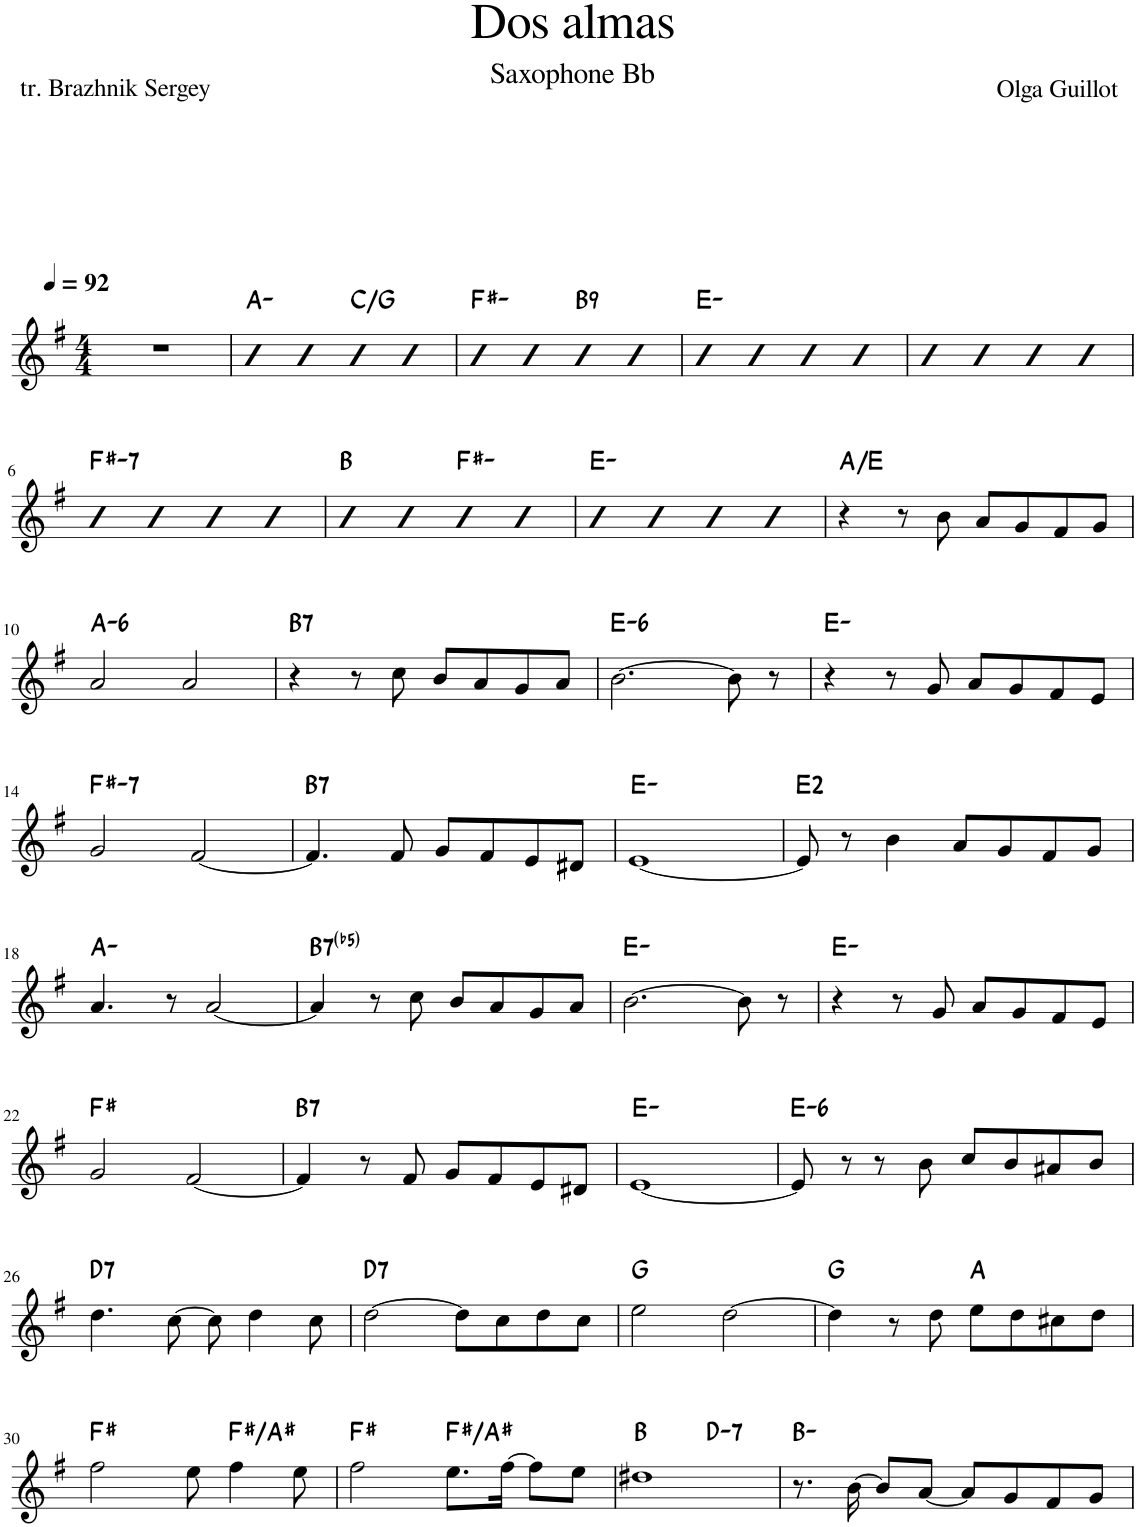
**kern	**harte
*part1	*part1
*staff1	*
*I"Saxofón soprano	*
*I'Sax. sop.	*
*clefG2	*
*ITrd1c2	*
*k[f#]	*
*M4/4	*
*MM92	*
=1	=1
1r	.
=2	=2
4b	A:min
4b	.
4b	C:maj/5
4b	.
=3	=3
4b	F#:min
4b	.
!	!LO:H:kt=9
4b	B:9
4b	.
=4	=4
4b	E:min
4b	.
4b	.
4b	.
=5	=5
4b	.
4b	.
4b	.
4b	.
!!LO:LB:g=z
=6	=6
!	!LO:H:kt=7
4b	F#:min7
4b	.
4b	.
4b	.
=7	=7
4b	B:maj
4b	.
4b	F#:min
4b	.
=8	=8
4b	E:min
4b	.
4b	.
4b	.
=9	=9
4r	A:maj/5
8r	.
8b\	.
8a/L	.
8g/	.
8f#/	.
8g/J	.
!!LO:LB:g=z
=10	=10
!	!LO:H:kt=6
2a/	A:min6
2a/	.
=11	=11
!	!LO:H:kt=7
4r	B:7
8r	.
8cc\	.
8b/L	.
8a/	.
8g/	.
8a/J	.
=12	=12
!	!LO:H:kt=6
[2.b\	E:min6
8b\]	.
8r	.
=13	=13
4r	E:min
8r	.
8g/	.
8a/L	.
8g/	.
8f#/	.
8e/J	.
!!LO:LB:g=z
=14	=14
!	!LO:H:kt=7
2g/	F#:min7
[2f#/	.
=15	=15
!	!LO:H:kt=7
4.f#/]	B:7
8f#/	.
8g/L	.
8f#/	.
8e/	.
8d#X/J	.
=16	=16
[1e	E:min
=17	=17
8e/]	E:maj(2)
8r	.
4b\	.
8a/L	.
8g/	.
8f#/	.
8g/J	.
!!LO:LB:g=z
=18	=18
4.a/	A:min
8r	.
[2a/	.
=19	=19
!	!LO:H:kt=7
4a/]	B:(3,b5,b7)
8r	.
8cc\	.
8b/L	.
8a/	.
8g/	.
8a/J	.
=20	=20
[2.b\	E:min
8b\]	.
8r	.
=21	=21
4r	E:min
8r	.
8g/	.
8a/L	.
8g/	.
8f#/	.
8e/J	.
!!LO:LB:g=z
=22	=22
2g/	F#:maj
[2f#/	.
=23	=23
!	!LO:H:kt=7
4f#/]	B:7
8r	.
8f#/	.
8g/L	.
8f#/	.
8e/	.
8d#X/J	.
=24	=24
[1e	E:min
=25	=25
!	!LO:H:kt=6
8e/]	E:min6
8r	.
8r	.
8b\	.
8cc/L	.
8b/	.
8a#X/	.
8b/J	.
!!LO:LB:g=z
=26	=26
!	!LO:H:kt=7
4.dd\	D:7
[8cc\	.
8cc\]	.
4dd\	.
8cc\	.
=27	=27
!	!LO:H:kt=7
[2dd\	D:7
8dd\L]	.
8cc\	.
8dd\	.
8cc\J	.
=28	=28
2ee\	G:maj
[2dd\	.
=29	=29
4dd\]	G:maj
8r	.
8dd\	.
8ee\L	A:maj
8dd\	.
8cc#X\	.
8dd\J	.
!!LO:LB:g=z
=30	=30
2ff#\	F#:maj
8ee\	.
4ff#\	F#:maj/3
8ee\	.
=31	=31
2ff#\	F#:maj
8.ee\L	F#:maj/3
[16ff#\Jk	.
8ff#\L]	.
8ee\J	.
=32	=32
*^	*
1dd#X	2ryy	B:maj
!	!	!LO:H:kt=7
.	2ryy	D:min7
*v	*v	*
=33	=33
8.r	B:min
[16b\	.
8b/L]	.
[8a/J	.
8a/L]	.
8g/	.
8f#/	.
8g/J	.
=	=
*-	*-
